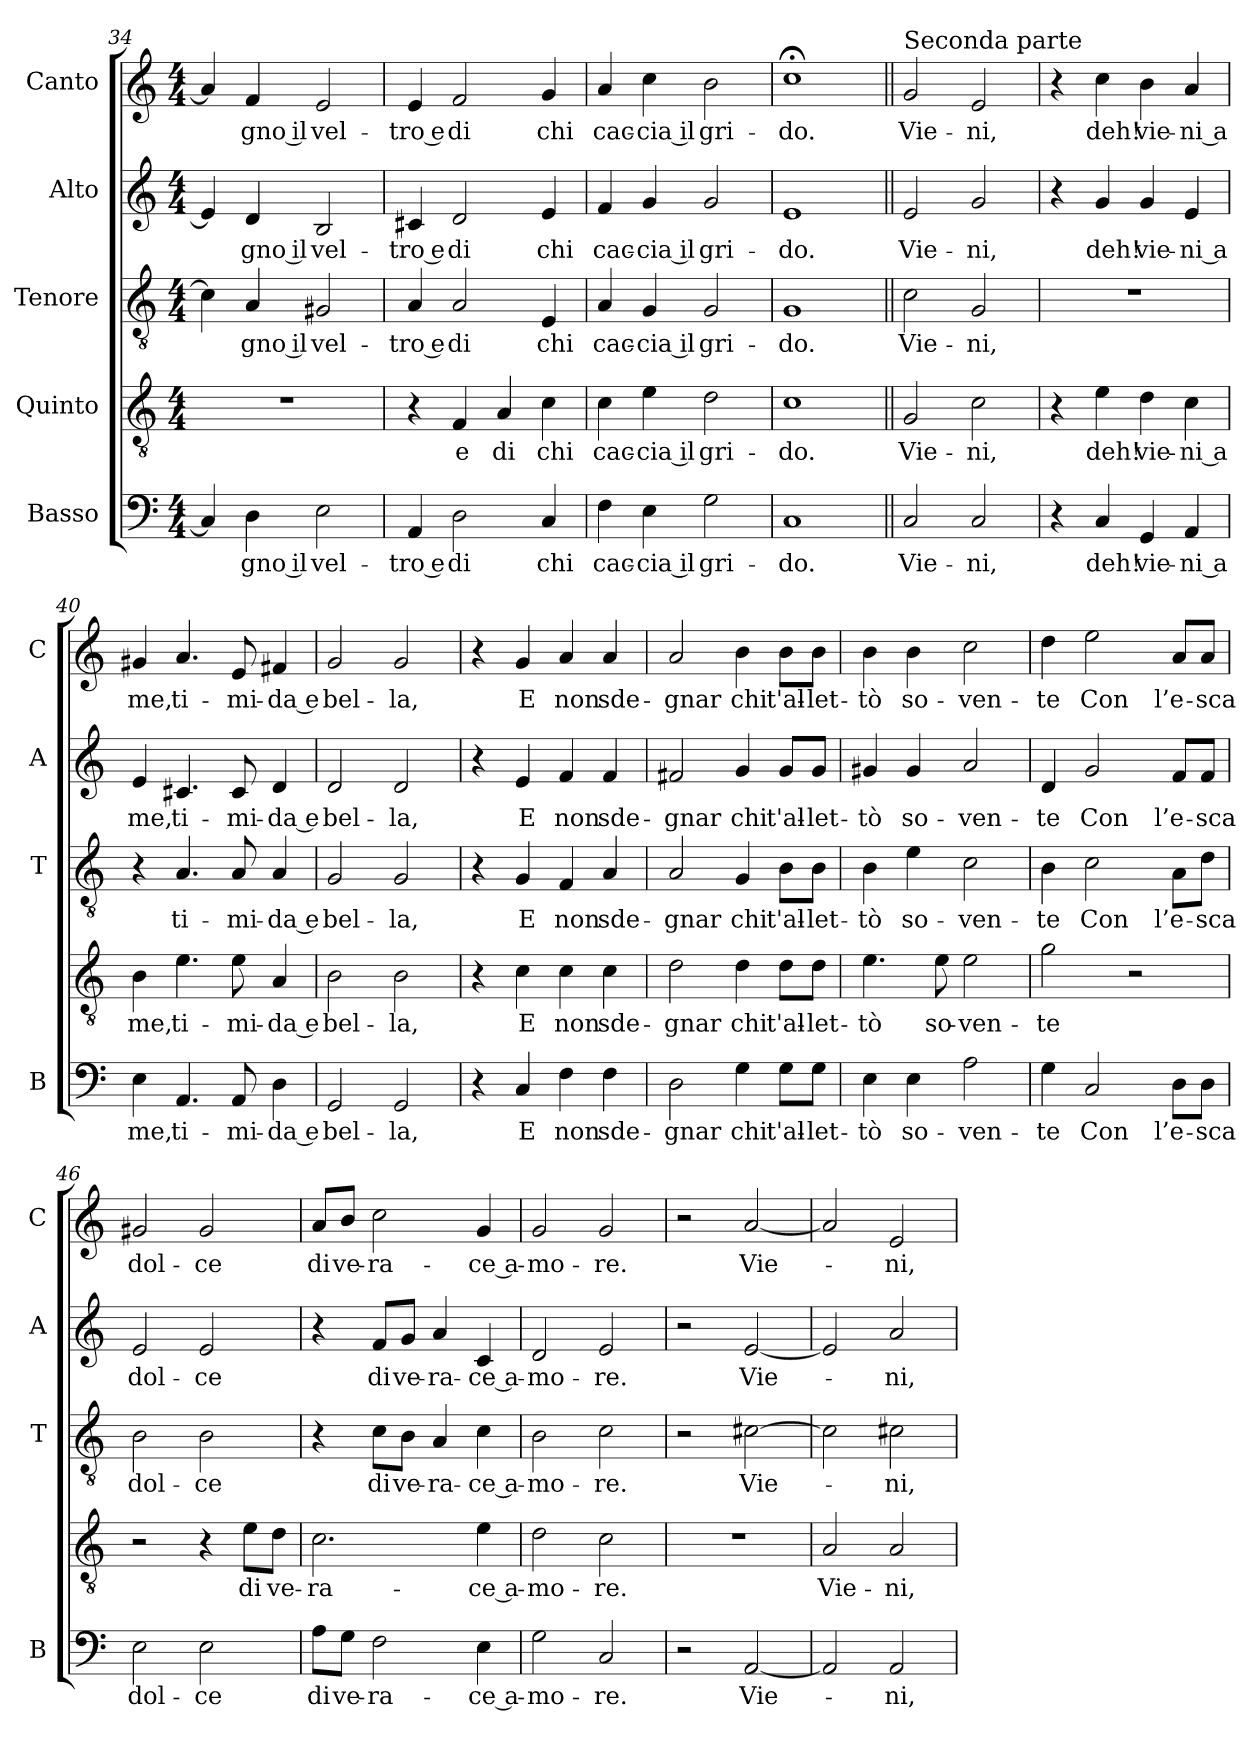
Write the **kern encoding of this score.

**kern	**text	**kern	**text	**kern	**text	**kern	**text	**kern	**text
*part5	*part5	*part4	*part4	*part3	*part3	*part2	*part2	*part1	*part1
*staff5	*staff5	*staff4	*staff4	*staff3	*staff3	*staff2	*staff2	*staff1	*staff1
*I"Basso	*	*I"Quinto	*	*I"Tenore	*	*I"Alto	*	*I"Canto	*
*I'B	*	*	*	*I'T	*	*I'A	*	*I'C	*
*clefF4	*	*clefGv2	*	*clefGv2	*	*clefG2	*	*clefG2	*
*k[]	*	*k[]	*	*k[]	*	*k[]	*	*k[]	*
*C:	*	*C:	*	*C:	*	*C:	*	*C:	*
*M4/4	*	*M4/4	*	*M4/4	*	*M4/4	*	*M4/4	*
=34	=34	=34	=34	=34	=34	=34	=34	=34	=34
4C/]	.	1r	.	4c\]	.	4e/]	.	4a/]	.
!	!LO:LY:b	!	!	!	!LO:LY:b	!	!LO:LY:b	!	!LO:LY:b
4D\	-gno il	.	.	4A/	-gno il	4d/	-gno il	4f/	-gno il
!	!LO:LY:b	!	!	!	!LO:LY:b	!	!LO:LY:b	!	!LO:LY:b
2E\	vel-	.	.	2G#X/	vel-	2B/	vel-	2e/	vel-
=35	=35	=35	=35	=35	=35	=35	=35	=35	=35
!	!LO:LY:b	!	!	!	!LO:LY:b	!	!LO:LY:b	!	!LO:LY:b
4AA/	-tro e	4r	.	4A/	-tro e	4c#X/	-tro e	4e/	-tro e
!	!LO:LY:b	!	!LO:LY:b	!	!LO:LY:b	!	!LO:LY:b	!	!LO:LY:b
2D\	di	4F/	e	2A/	di	2d/	di	2f/	di
!	!	!	!LO:LY:b	!	!	!	!	!	!
.	.	4A/	di	.	.	.	.	.	.
!	!LO:LY:b	!	!LO:LY:b	!	!LO:LY:b	!	!LO:LY:b	!	!LO:LY:b
4C/	chi	4c\	chi	4E/	chi	4e/	chi	4g/	chi
=36	=36	=36	=36	=36	=36	=36	=36	=36	=36
!	!LO:LY:b	!	!LO:LY:b	!	!LO:LY:b	!	!LO:LY:b	!	!LO:LY:b
4F\	cac-	4c\	cac-	4A/	cac-	4f/	cac-	4a/	cac-
!	!LO:LY:b	!	!LO:LY:b	!	!LO:LY:b	!	!LO:LY:b	!	!LO:LY:b
4E\	-cia il	4e\	-cia il	4G/	-cia il	4g/	-cia il	4cc\	-cia il
!	!LO:LY:b	!	!LO:LY:b	!	!LO:LY:b	!	!LO:LY:b	!	!LO:LY:b
2G\	gri-	2d\	gri-	2G/	gri-	2g/	gri-	2b\	gri-
=37	=37	=37	=37	=37	=37	=37	=37	=37	=37
!	!LO:LY:b	!	!LO:LY:b	!	!LO:LY:b	!	!LO:LY:b	!	!LO:LY:b
1C	-do.	1c	-do.	1G	-do.	1e	-do.	1cc;<	-do.
!!LO:LB:g=z
=38||	=38||	=38||	=38||	=38||	=38||	=38||	=38||	=38||	=38||
!	!	!	!	!	!	!	!	!LO:TX:a:t=Seconda parte	!
!	!LO:LY:b	!	!LO:LY:b	!	!LO:LY:b	!	!LO:LY:b	!	!LO:LY:b
2C/	Vie-	2G/	Vie-	2c\	Vie-	2e/	Vie-	2g/	Vie-
!	!LO:LY:b	!	!LO:LY:b	!	!LO:LY:b	!	!LO:LY:b	!	!LO:LY:b
2C/	-ni,	2c\	-ni,	2G/	-ni,	2g/	-ni,	2e/	-ni,
=39	=39	=39	=39	=39	=39	=39	=39	=39	=39
4r	.	4r	.	1r	.	4r	.	4r	.
!	!LO:LY:b	!	!LO:LY:b	!	!	!	!LO:LY:b	!	!LO:LY:b
4C/	deh!	4e\	deh!	.	.	4g/	deh!	4cc\	deh!
!	!LO:LY:b	!	!LO:LY:b	!	!	!	!LO:LY:b	!	!LO:LY:b
4GG/	vie-	4d\	vie-	.	.	4g/	vie-	4b\	vie-
!	!LO:LY:b	!	!LO:LY:b	!	!	!	!LO:LY:b	!	!LO:LY:b
4AA/	-ni a	4c\	-ni a	.	.	4e/	-ni a	4a/	-ni a
=40	=40	=40	=40	=40	=40	=40	=40	=40	=40
!	!LO:LY:b	!	!LO:LY:b	!	!	!	!LO:LY:b	!	!LO:LY:b
4E\	me,	4B\	me,	4r	.	4e/	me,	4g#X/	me,
!	!LO:LY:b	!	!LO:LY:b	!	!LO:LY:b	!	!LO:LY:b	!	!LO:LY:b
4.AA/	ti-	4.e\	ti-	4.A/	ti-	4.c#X/	ti-	4.a/	ti-
!	!LO:LY:b	!	!LO:LY:b	!	!LO:LY:b	!	!LO:LY:b	!	!LO:LY:b
8AA/	-mi-	8e\	-mi-	8A/	-mi-	8c#/	-mi-	8e/	-mi-
!	!LO:LY:b	!	!LO:LY:b	!	!LO:LY:b	!	!LO:LY:b	!	!LO:LY:b
4D\	-da e	4A/	-da e	4A/	-da e	4d/	-da e	4f#X/	-da e
=41	=41	=41	=41	=41	=41	=41	=41	=41	=41
!	!LO:LY:b	!	!LO:LY:b	!	!LO:LY:b	!	!LO:LY:b	!	!LO:LY:b
2GG/	bel-	2B\	bel-	2G/	bel-	2d/	bel-	2g/	bel-
!	!LO:LY:b	!	!LO:LY:b	!	!LO:LY:b	!	!LO:LY:b	!	!LO:LY:b
2GG/	-la,	2B\	-la,	2G/	-la,	2d/	-la,	2g/	-la,
=42	=42	=42	=42	=42	=42	=42	=42	=42	=42
4r	.	4r	.	4r	.	4r	.	4r	.
!	!LO:LY:b	!	!LO:LY:b	!	!LO:LY:b	!	!LO:LY:b	!	!LO:LY:b
4C/	E	4c\	E	4G/	E	4e/	E	4g/	E
!	!LO:LY:b	!	!LO:LY:b	!	!LO:LY:b	!	!LO:LY:b	!	!LO:LY:b
4F\	non	4c\	non	4F/	non	4f/	non	4a/	non
!	!LO:LY:b	!	!LO:LY:b	!	!LO:LY:b	!	!LO:LY:b	!	!LO:LY:b
4F\	sde-	4c\	sde-	4A/	sde-	4f/	sde-	4a/	sde-
=43	=43	=43	=43	=43	=43	=43	=43	=43	=43
!	!LO:LY:b	!	!LO:LY:b	!	!LO:LY:b	!	!LO:LY:b	!	!LO:LY:b
2D\	-gnar	2d\	-gnar	2A/	-gnar	2f#X/	-gnar	2a/	-gnar
!	!LO:LY:b	!	!LO:LY:b	!	!LO:LY:b	!	!LO:LY:b	!	!LO:LY:b
4G\	chi	4d\	chi	4G/	chi	4g/	chi	4b\	chi
!	!LO:LY:b	!	!LO:LY:b	!	!LO:LY:b	!	!LO:LY:b	!	!LO:LY:b
8G\L	t'al-	8d\L	t'al-	8B\L	t'al-	8g/L	t'al-	8b\L	t'al-
!	!LO:LY:b	!	!LO:LY:b	!	!LO:LY:b	!	!LO:LY:b	!	!LO:LY:b
8G\J	-let-	8d\J	-let-	8B\J	-let-	8g/J	-let-	8b\J	-let-
=44	=44	=44	=44	=44	=44	=44	=44	=44	=44
!	!LO:LY:b	!	!LO:LY:b	!	!LO:LY:b	!	!LO:LY:b	!	!LO:LY:b
4E\	-tò	4.e\	-tò	4B\	-tò	4g#X/	-tò	4b\	-tò
!	!LO:LY:b	!	!	!	!LO:LY:b	!	!LO:LY:b	!	!LO:LY:b
4E\	so-	.	.	4e\	so-	4g#/	so-	4b\	so-
!	!	!	!LO:LY:b	!	!	!	!	!	!
.	.	8e\	so-	.	.	.	.	.	.
!	!LO:LY:b	!	!LO:LY:b	!	!LO:LY:b	!	!LO:LY:b	!	!LO:LY:b
2A\	-ven-	2e\	-ven-	2c\	-ven-	2a/	-ven-	2cc\	-ven-
!!LO:PB:g=z
=45	=45	=45	=45	=45	=45	=45	=45	=45	=45
!	!LO:LY:b	!	!LO:LY:b	!	!LO:LY:b	!	!LO:LY:b	!	!LO:LY:b
4G\	-te	2g\	-te	4B\	-te	4d/	-te	4dd\	-te
!	!LO:LY:b	!	!	!	!LO:LY:b	!	!LO:LY:b	!	!LO:LY:b
2C/	Con	.	.	2c\	Con	2g/	Con	2ee\	Con
.	.	2r	.	.	.	.	.	.	.
!	!LO:LY:b	!	!	!	!LO:LY:b	!	!LO:LY:b	!	!LO:LY:b
8D\L	l’e-	.	.	8A\L	l’e-	8f/L	l’e-	8a/L	l’e-
!	!LO:LY:b	!	!	!	!LO:LY:b	!	!LO:LY:b	!	!LO:LY:b
8D\J	-sca	.	.	8d\J	-sca	8f/J	-sca	8a/J	-sca
=46	=46	=46	=46	=46	=46	=46	=46	=46	=46
!	!LO:LY:b	!	!	!	!LO:LY:b	!	!LO:LY:b	!	!LO:LY:b
2E\	dol-	2r	.	2B\	dol-	2e/	dol-	2g#X/	dol-
!	!LO:LY:b	!	!	!	!LO:LY:b	!	!LO:LY:b	!	!LO:LY:b
2E\	-ce	4r	.	2B\	-ce	2e/	-ce	2g#/	-ce
!	!	!	!LO:LY:b	!	!	!	!	!	!
.	.	8e\L	di	.	.	.	.	.	.
!	!	!	!LO:LY:b	!	!	!	!	!	!
.	.	8d\J	ve-	.	.	.	.	.	.
=47	=47	=47	=47	=47	=47	=47	=47	=47	=47
!	!LO:LY:b	!	!LO:LY:b	!	!	!	!	!	!LO:LY:b
8A\L	di	2.c\	-ra-	4r	.	4r	.	8a/L	di
!	!LO:LY:b	!	!	!	!	!	!	!	!LO:LY:b
8G\J	ve-	.	.	.	.	.	.	8b/J	ve-
!	!LO:LY:b	!	!	!	!LO:LY:b	!	!LO:LY:b	!	!LO:LY:b
2F\	-ra-	.	.	8c\L	di	8f/L	di	2cc\	-ra-
!	!	!	!	!	!LO:LY:b	!	!LO:LY:b	!	!
.	.	.	.	8B\J	ve-	8g/J	ve-	.	.
!	!	!	!	!	!LO:LY:b	!	!LO:LY:b	!	!
.	.	.	.	4A/	-ra-	4a/	-ra-	.	.
!	!LO:LY:b	!	!LO:LY:b	!	!LO:LY:b	!	!LO:LY:b	!	!LO:LY:b
4E\	-ce a-	4e\	-ce a-	4c\	-ce a-	4c/	-ce a-	4g/	-ce a-
=48	=48	=48	=48	=48	=48	=48	=48	=48	=48
!	!LO:LY:b	!	!LO:LY:b	!	!LO:LY:b	!	!LO:LY:b	!	!LO:LY:b
2G\	-mo-	2d\	-mo-	2B\	-mo-	2d/	-mo-	2g/	-mo-
!	!LO:LY:b	!	!LO:LY:b	!	!LO:LY:b	!	!LO:LY:b	!	!LO:LY:b
2C/	-re.	2c\	-re.	2c\	-re.	2e/	-re.	2g/	-re.
=49	=49	=49	=49	=49	=49	=49	=49	=49	=49
2r	.	1r	.	2r	.	2r	.	2r	.
!	!LO:LY:b	!	!	!	!LO:LY:b	!	!LO:LY:b	!	!LO:LY:b
[2AA/	Vie-	.	.	[2c#X\	Vie-	[2e/	Vie-	[2a/	Vie-
=50	=50	=50	=50	=50	=50	=50	=50	=50	=50
!	!	!	!LO:LY:b	!	!	!	!	!	!
2AA/]	.	2A/	Vie-	2c#\]	.	2e/]	.	2a/]	.
!	!LO:LY:b	!	!LO:LY:b	!	!LO:LY:b	!	!LO:LY:b	!	!LO:LY:b
2AA/	-ni,	2A/	-ni,	2c#X\	-ni,	2a/	-ni,	2e/	-ni,
=	=	=	=	=	=	=	=	=	=
*-	*-	*-	*-	*-	*-	*-	*-	*-	*-
